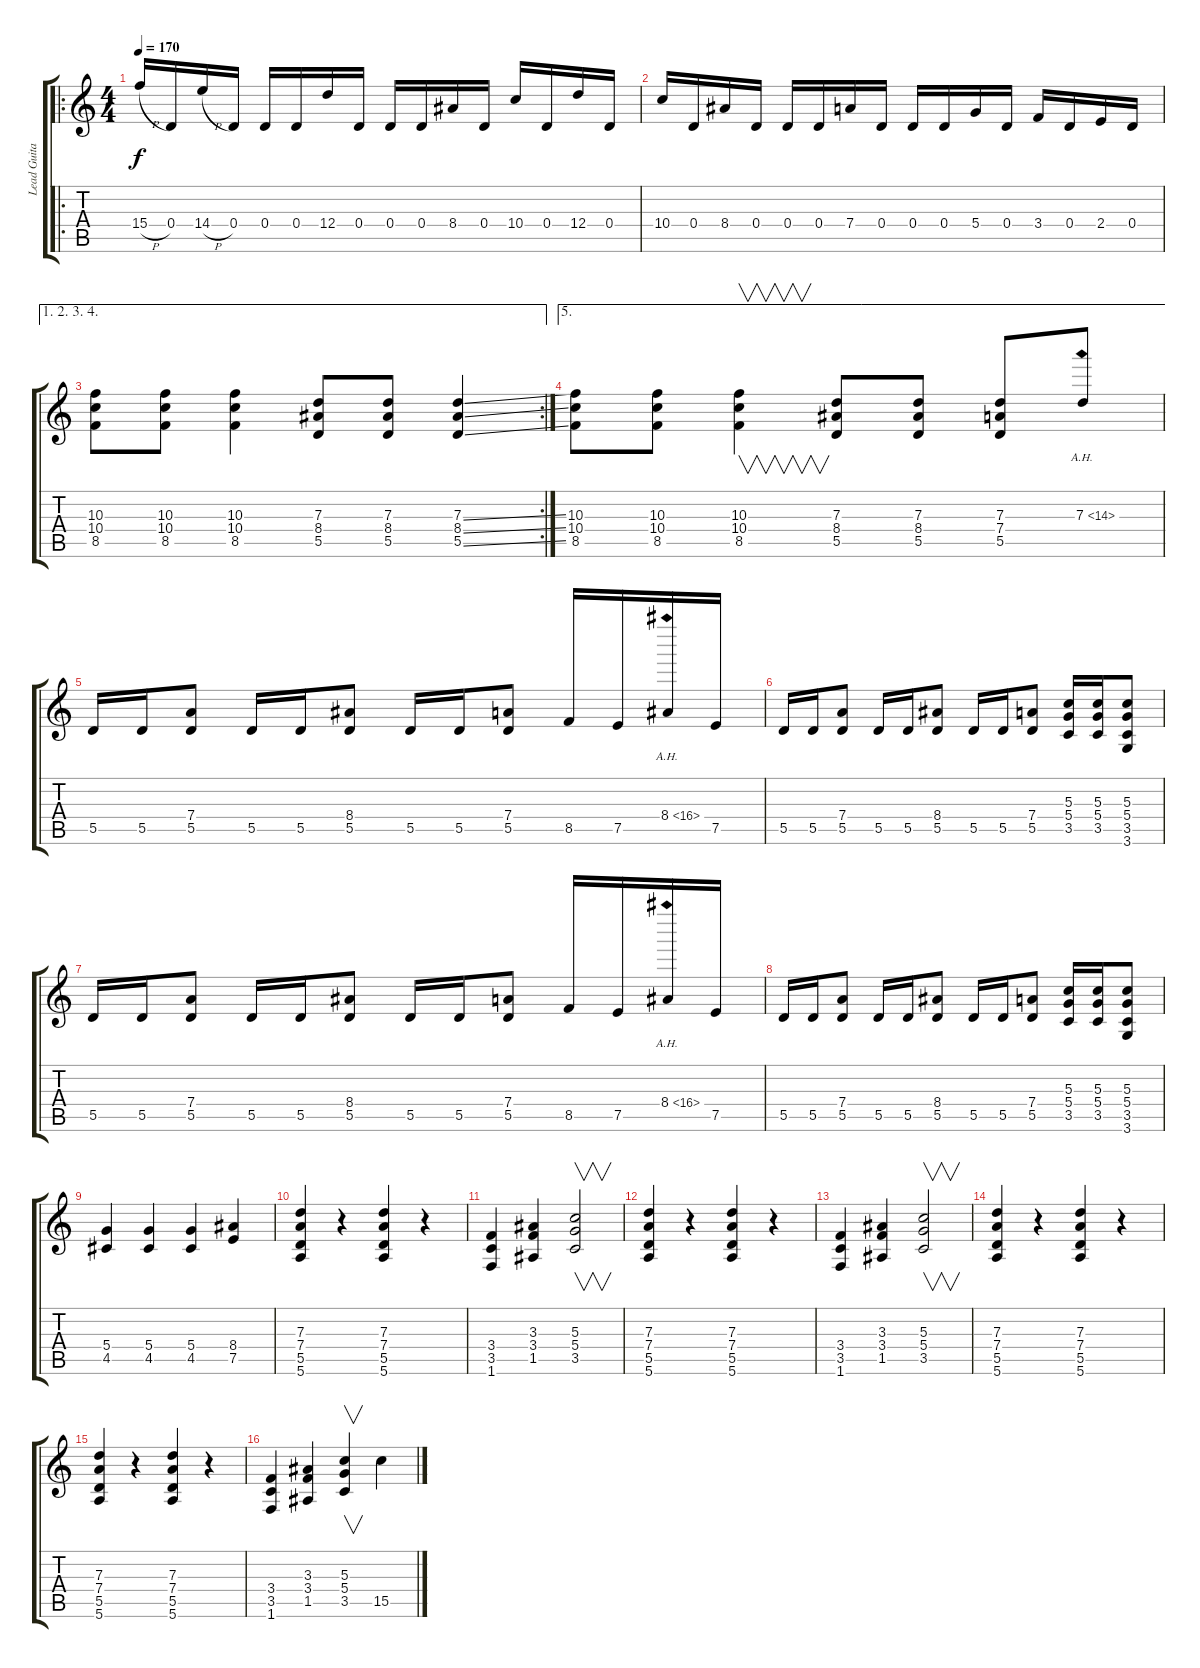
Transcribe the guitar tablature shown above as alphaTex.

\track ("Lead Guitar" "Lead Guita") {instrument distortionguitar}
\staff {score tabs}
\tuning (E4 B3 G3 D3 A2 E2) {hide}
\ro
\ts (4 4)
\tempo 170
\clef g2
\ks c
15.4{h}.16{dy f instrument distortionguitar} 0.4.16 14.4{h}.16 0.4.16 0.4.16 0.4.16 12.4.16 0.4.16 0.4.16 0.4.16 8.4.16 0.4.16 10.4.16 0.4.16 12.4.16 0.4.16 |
10.4.16 0.4.16 8.4.16 0.4.16 0.4.16 0.4.16 7.4.16 0.4.16 0.4.16 0.4.16 5.4.16 0.4.16 3.4.16 0.4.16 2.4.16 0.4.16 |
\ae (1 2 3 4)
\rc 2
(10.3 10.4 8.5).8 (10.3 10.4 8.5).8 (10.3 10.4 8.5).4 (7.3 8.4 5.5).8 (7.3 8.4 5.5).8 (7.3{ss} 8.4{ss} 5.5{ss}).4 |
\ae 5
(10.3 10.4 8.5).8 (10.3 10.4 8.5).8 (10.3 10.4 8.5).4{v} (7.3 8.4 5.5).8 (7.3 8.4 5.5).8 (7.3 7.4 5.5).8 7.3{ah 7}.8 |
5.5.16 5.5.16 (7.4 5.5).8 5.5.16 5.5.16 (8.4 5.5).8 5.5.16 5.5.16 (7.4 5.5).8 8.5.16 7.5.16 8.4{ah 8}.16 7.5.16 |
5.5.16 5.5.16 (7.4 5.5).8 5.5.16 5.5.16 (8.4 5.5).8 5.5.16 5.5.16 (7.4 5.5).8 (5.3 5.4 3.5).16 (5.3 5.4 3.5).16 (5.3 5.4 3.5 3.6).8 |
5.5.16 5.5.16 (7.4 5.5).8 5.5.16 5.5.16 (8.4 5.5).8 5.5.16 5.5.16 (7.4 5.5).8 8.5.16 7.5.16 8.4{ah 8}.16 7.5.16 |
5.5.16 5.5.16 (7.4 5.5).8 5.5.16 5.5.16 (8.4 5.5).8 5.5.16 5.5.16 (7.4 5.5).8 (5.3 5.4 3.5).16 (5.3 5.4 3.5).16 (5.3 5.4 3.5 3.6).8 |
(5.4 4.5).4 (5.4 4.5).4 (5.4 4.5).4 (8.4 7.5).4 |
(7.3 7.4 5.5 5.6).4 r.4 (7.3 7.4 5.5 5.6).4 r.4 |
(3.4 3.5 1.6).4 (3.3 3.4 1.5).4 (5.3 5.4 3.5).2{v} |
(7.3 7.4 5.5 5.6).4 r.4 (7.3 7.4 5.5 5.6).4 r.4 |
(3.4 3.5 1.6).4 (3.3 3.4 1.5).4 (5.3 5.4 3.5).2{v} |
(7.3 7.4 5.5 5.6).4 r.4 (7.3 7.4 5.5 5.6).4 r.4 |
(7.3 7.4 5.5 5.6).4 r.4 (7.3 7.4 5.5 5.6).4 r.4 |
(3.4 3.5 1.6).4 (3.3 3.4 1.5).4 (5.3 5.4 3.5).4{v} 15.5.4
